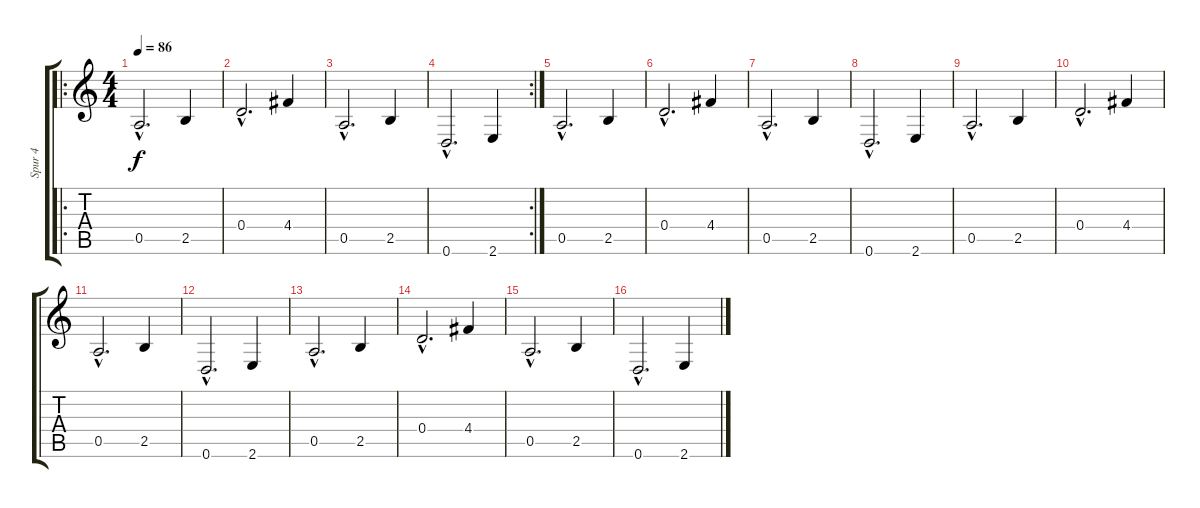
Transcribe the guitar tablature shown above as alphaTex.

\track ("Spur 4" "Spur 4") {instrument electricguitarclean}
\staff {score tabs}
\tuning (E4 B3 G3 D3 A2 D2) {hide}
\ro
\ts (4 4)
\tempo 86
\clef g2
\ks c
0.5{hac}.2{d dy f} 2.5.4 |
0.4{hac}.2{d} 4.4.4 |
0.5{hac}.2{d} 2.5.4 |
\rc 2
0.6{hac}.2{d} 2.6.4 |
0.5{hac}.2{d} 2.5.4 |
0.4{hac}.2{d} 4.4.4 |
0.5{hac}.2{d} 2.5.4 |
0.6{hac}.2{d} 2.6.4 |
0.5{hac}.2{d} 2.5.4 |
0.4{hac}.2{d} 4.4.4 |
0.5{hac}.2{d} 2.5.4 |
0.6{hac}.2{d} 2.6.4 |
0.5{hac}.2{d} 2.5.4 |
0.4{hac}.2{d} 4.4.4 |
0.5{hac}.2{d} 2.5.4 |
0.6{hac}.2{d} 2.6.4
